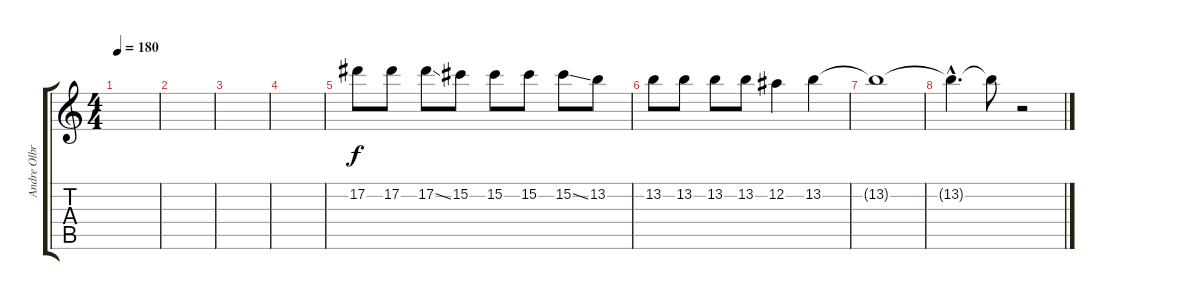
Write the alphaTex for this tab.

\track ("Andre Olbrich" "Andre Olbr") {instrument overdrivenguitar}
\staff {score tabs}
\tuning (Eb4 Bb3 Gb3 Db3 Ab2 Eb2) {hide}
\ts (4 4)
\tempo 180
\clef g2
\ks c
|
|
|
|
17.2.8 17.2.8 17.2{ss}.8 15.2.8 15.2.8 15.2.8 15.2{ss}.8 13.2.8 |
13.2.8 13.2.8 13.2.8 13.2.8 12.2.4 13.2.4 |
13.2{t}.1 |
13.2{hac t}.4{d} 13.2{t}.8 r.2
